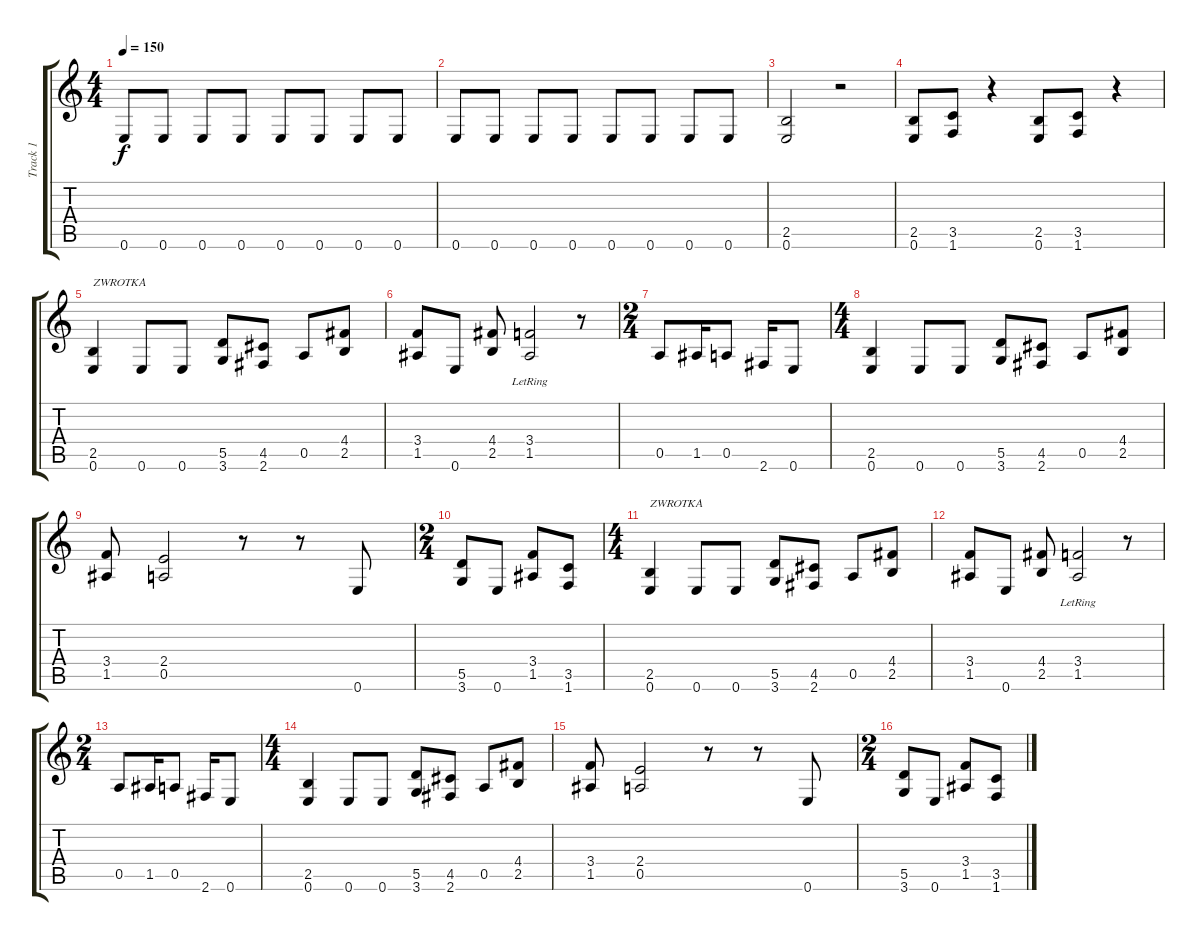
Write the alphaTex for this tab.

\track ("Track 1" "Track 1") {instrument distortionguitar}
\staff {score tabs}
\tuning (E4 B3 G3 D3 A2 E2) {hide}
\ts (4 4)
\tempo 150
\clef g2
\ks c
0.6.8{dy f} 0.6.8 0.6.8 0.6.8 0.6.8 0.6.8 0.6.8 0.6.8 |
0.6.8 0.6.8 0.6.8 0.6.8 0.6.8 0.6.8 0.6.8 0.6.8 |
(2.5 0.6).2 r.2 |
(2.5 0.6).8 (3.5 1.6).8 r.4 (2.5 0.6).8 (3.5 1.6).8 r.4 |
(2.5 0.6).4{txt "ZWROTKA"} 0.6.8 0.6.8 (5.5 3.6).8 (4.5 2.6).8 0.5.8 (4.4 2.5).8 |
(3.4 1.5).8 0.6.8 (4.4 2.5).8 (3.4{lr} 1.5{lr}).2 r.8 |
\ts (2 4)
0.5.8 1.5.16 0.5.8 2.6.16 0.6.8 |
\ts (4 4)
(2.5 0.6).4 0.6.8 0.6.8 (5.5 3.6).8 (4.5 2.6).8 0.5.8 (4.4 2.5).8 |
(3.4 1.5).8 (2.4 0.5).2 r.8 r.8 0.6.8 |
\ts (2 4)
(5.5 3.6).8 0.6.8 (3.4 1.5).8 (3.5 1.6).8 |
\ts (4 4)
(2.5 0.6).4{txt "ZWROTKA"} 0.6.8 0.6.8 (5.5 3.6).8 (4.5 2.6).8 0.5.8 (4.4 2.5).8 |
(3.4 1.5).8 0.6.8 (4.4 2.5).8 (3.4{lr} 1.5{lr}).2 r.8 |
\ts (2 4)
0.5.8 1.5.16 0.5.8 2.6.16 0.6.8 |
\ts (4 4)
(2.5 0.6).4 0.6.8 0.6.8 (5.5 3.6).8 (4.5 2.6).8 0.5.8 (4.4 2.5).8 |
(3.4 1.5).8 (2.4 0.5).2 r.8 r.8 0.6.8 |
\ts (2 4)
(5.5 3.6).8 0.6.8 (3.4 1.5).8 (3.5 1.6).8
